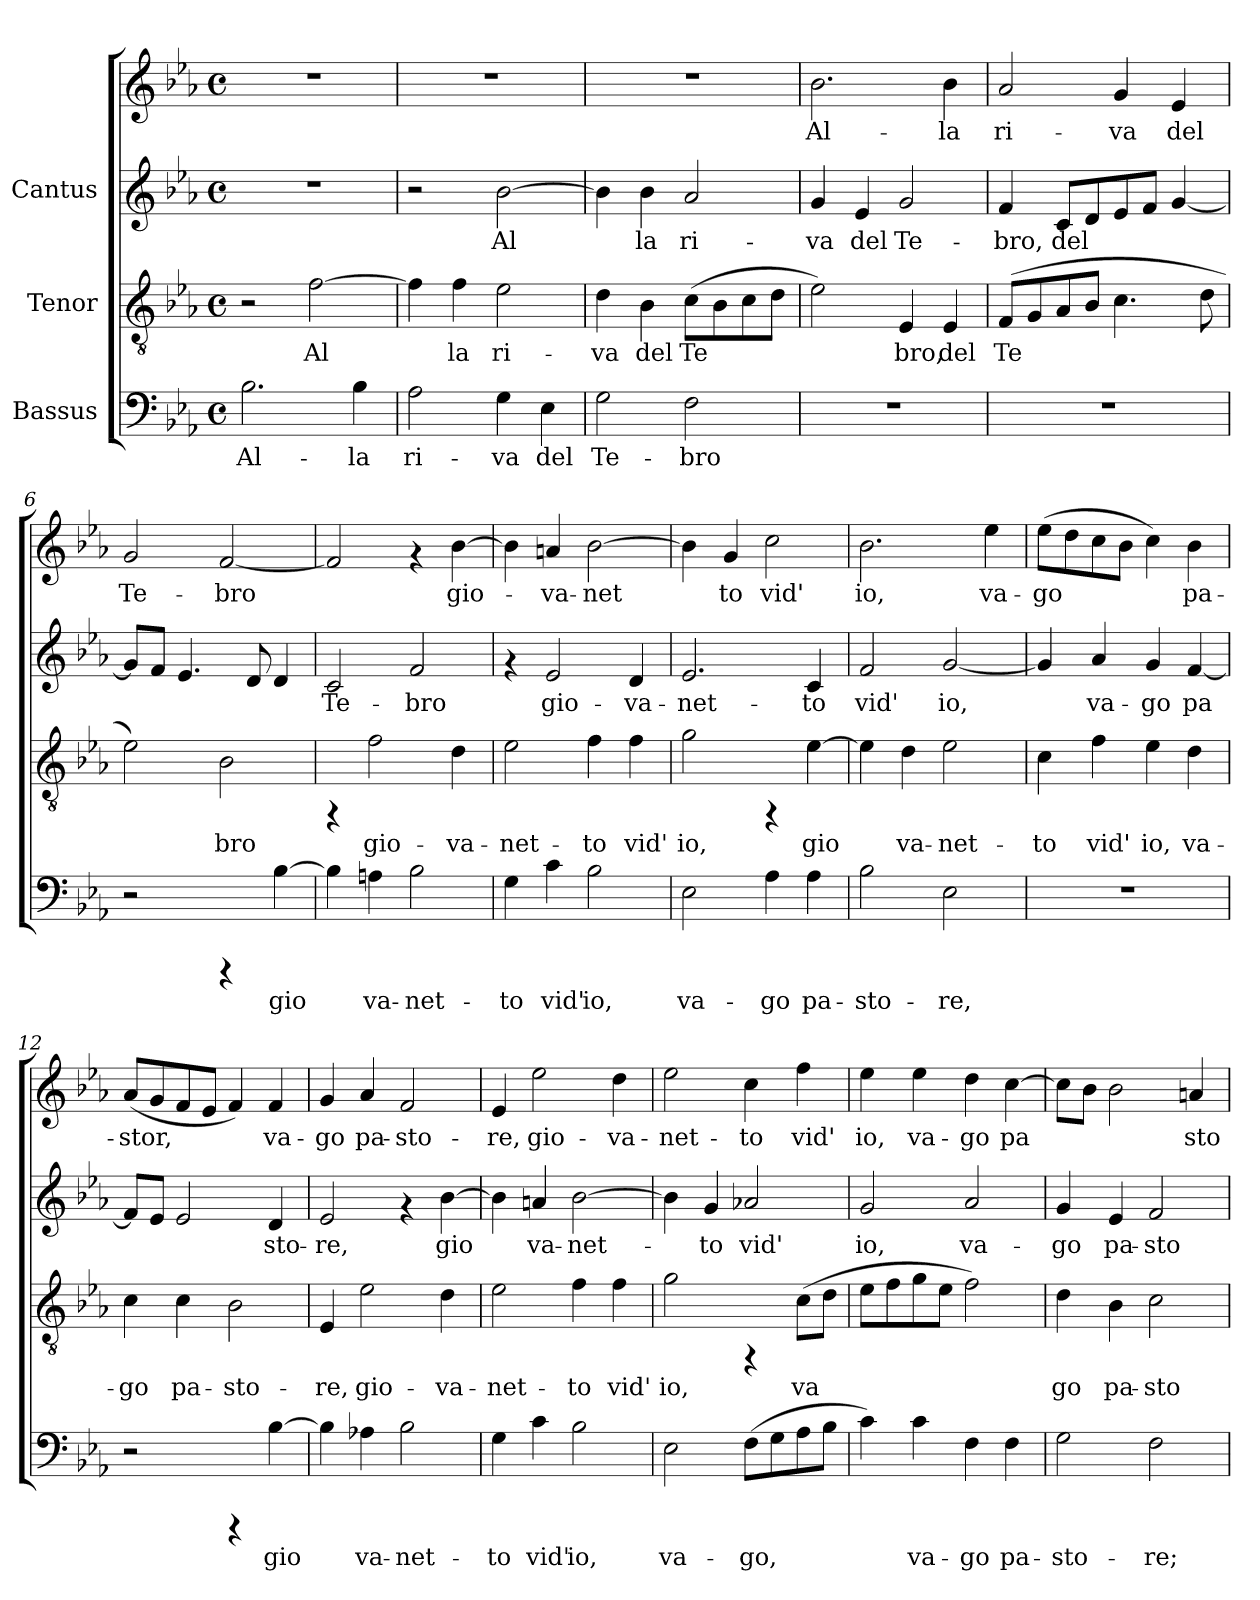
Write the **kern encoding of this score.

**kern	**text	**kern	**text	**kern	**text	**kern	**text
*part3	*part3	*part2	*part2	*part1	*part1	*part1	*part1
*staff4	*staff4	*staff3	*staff3	*staff2	*staff2	*staff1	*staff1
*I"Bassus	*	*I"Tenor	*	*I"Cantus	*	*	*
!!LO:PB:g=z
*stria5	*	*stria5	*	*stria5	*	*stria5	*
*clefF4	*	*clefGv2	*	*clefG2	*	*clefG2	*
*k[b-e-a-]	*	*k[b-e-a-]	*	*k[b-e-a-]	*	*k[b-e-a-]	*
*E-:	*	*E-:	*	*E-:	*	*E-:	*
*M4/4	*	*M4/4	*	*M4/4	*	*M4/4	*
*met(c)	*	*met(c)	*	*met(c)	*	*met(c)	*
*MM144	*	*MM144	*	*MM144	*	*MM144	*
=1	=1	=1	=1	=1	=1	=1	=1
!	!LO:LY:b:cj	!	!	!	!	!	!
2.B-\	Al-	2r	.	1r	.	1r	.
!	!	!	!LO:LY:b:cj	!	!	!	!
.	.	[>2f\	Al-	.	.	.	.
!	!LO:LY:b:cj	!	!	!	!	!	!
4B-\	-la	.	.	.	.	.	.
=2	=2	=2	=2	=2	=2	=2	=2
!	!LO:LY:b:cj	!	!LO:LY:b:cj	!	!	!	!
2A-\	ri-	4f\]	-	2r	.	1r	.
!	!	!	!LO:LY:b:cj	!	!	!	!
.	.	4f\	la	.	.	.	.
!	!LO:LY:b:cj	!	!LO:LY:b:cj	!	!LO:LY:b:cj	!	!
4G\	-va	2e-\	ri-	[>2b-\	Al-	.	.
!	!LO:LY:b:cj	!	!	!	!	!	!
4E-\	del	.	.	.	.	.	.
=3	=3	=3	=3	=3	=3	=3	=3
!	!LO:LY:b:cj	!	!LO:LY:b:cj	!	!LO:LY:b:cj	!	!
2G\	Te-	4d\	-va	4b-\]	-	1r	.
!	!	!	!LO:LY:b:cj	!	!LO:LY:b:cj	!	!
.	.	4B-\	del	4b-\	la	.	.
!	!LO:LY:b:cj	!	!LO:LY:b:cj	!	!LO:LY:b:cj	!	!
2F\	-bro	(>8c\L	Te-	2a-/	ri-	.	.
!	!	!	!LO:LY:b:cj	!	!	!	!
.	.	8B-\	--	.	.	.	.
!	!	!	!LO:LY:b:cj	!	!	!	!
.	.	8c\	--	.	.	.	.
!	!	!	!LO:LY:b:cj	!	!	!	!
.	.	8d\J	--	.	.	.	.
=4	=4	=4	=4	=4	=4	=4	=4
!	!	!	!LO:LY:b:cj	!	!LO:LY:b:cj	!	!LO:LY:b:cj
1r	.	2e-\)	-	4g/	va	2.b-\	-Al-
!	!	!	!	!	!LO:LY:b:cj	!	!
.	.	.	.	4e-/	del	.	.
!	!	!	!LO:LY:b:cj	!	!LO:LY:b:cj	!	!
.	.	4E-/	bro,	2g/	Te-	.	.
!	!	!	!LO:LY:b:cj	!	!	!	!LO:LY:b:cj
.	.	4E-/	del	.	.	4b-\	-la
!!LO:LB:g=z
=5	=5	=5	=5	=5	=5	=5	=5
!	!	!	!LO:LY:b:cj	!	!LO:LY:b:cj	!	!LO:LY:b:cj
1r	.	(<8F/L	Te-	4f/	bro,	2a-/	-ri-
!	!	!	!LO:LY:b:cj	!	!	!	!
.	.	8G/	--	.	.	.	.
!	!	!	!LO:LY:b:cj	!	!LO:LY:b:cj	!	!
.	.	8A-/	--	8c/L	del	.	.
!	!	!	!LO:LY:b:cj	!	!LO:LY:b:cj	!	!
.	.	8B-/J	--	8d/	.	.	.
!	!	!	!LO:LY:b:cj	!	!LO:LY:b:cj	!	!LO:LY:b:cj
.	.	4.c\	--	8e-/	.	4g/	-va
!	!	!	!	!	!LO:LY:b:cj	!	!
.	.	.	.	8f/J	.	.	.
!	!	!	!	!	!LO:LY:b:cj	!	!LO:LY:b:cj
.	.	.	.	[<4g/	.	4e-/	del
!	!	!	!LO:LY:b:cj	!	!	!	!
.	.	8d\	--	.	.	.	.
=6	=6	=6	=6	=6	=6	=6	=6
!	!	!	!LO:LY:b:cj	!	!	!	!LO:LY:b:cj
2r	.	2e-\)	-	8g/L]	.	2g/	Te-
.	.	.	.	8f/J	.	.	.
.	.	.	.	4.e-/	.	.	.
!	!	!	!LO:LY:b:cj	!	!	!	!LO:LY:b:cj
4rCCC	.	2B-\	bro	.	.	[<2f/	-bro
.	.	.	.	8d/	.	.	.
!	!LO:LY:b:cj	!	!	!	!	!	!
[>4B-\	gio-	.	.	4d/	.	.	.
=7	=7	=7	=7	=7	=7	=7	=7
!	!LO:LY:b:cj	!	!	!	!LO:LY:b:cj	!	!LO:LY:b:cj
4B-\]	-	4rFF	.	2c/	-Te-	2f/]	.
!	!LO:LY:b:cj	!	!LO:LY:b:cj	!	!	!	!
4An\	va-	2f\	gio-	.	.	.	.
!	!LO:LY:b:cj	!	!	!	!LO:LY:b:cj	!	!
2B-\	-net-	.	.	2f/	-bro	4rf	.
!	!	!	!LO:LY:b:cj	!	!	!	!LO:LY:b:cj
.	.	4d\	-va-	.	.	[>4b-\	gio-
=8	=8	=8	=8	=8	=8	=8	=8
!	!LO:LY:b:cj	!	!LO:LY:b:cj	!	!	!	!LO:LY:b:cj
4G\	-to	2e-\	-net-	4rf	.	4b-\]	.
!	!LO:LY:b:cj	!	!	!	!LO:LY:b:cj	!	!LO:LY:b:cj
4c\	vid'	.	.	2e-/	-gio-	4an/	va-
!	!LO:LY:b:cj	!	!LO:LY:b:cj	!	!	!	!LO:LY:b:cj
2B-\	io,	4f\	-to	.	.	[>2b-\	-net-
!	!	!	!LO:LY:b:cj	!	!LO:LY:b:cj	!	!
.	.	4f\	vid'	4d/	-va-	.	.
=9	=9	=9	=9	=9	=9	=9	=9
!	!LO:LY:b:cj	!	!LO:LY:b:cj	!	!LO:LY:b:cj	!	!LO:LY:b:cj
2E-\	va-	2g\	io,	2.e-/	net-	4b-\]	-
!	!	!	!	!	!	!	!LO:LY:b:cj
.	.	.	.	.	.	4g/	to
!	!LO:LY:b:cj	!	!	!	!	!	!LO:LY:b:cj
4A-\	-go	4rFF	.	.	.	2cc\	vid'
!	!LO:LY:b:cj	!	!LO:LY:b:cj	!	!LO:LY:b:cj	!	!
4A-\	pa-	[>4e-\	gio-	4c/	-to	.	.
!!LO:LB:g=z
=10	=10	=10	=10	=10	=10	=10	=10
!	!LO:LY:b:cj	!	!LO:LY:b:cj	!	!LO:LY:b:cj	!	!LO:LY:b:cj
2B-\	-sto-	4e-\]	-	2f/	-vid'	2.b-\	io,
!	!	!	!LO:LY:b:cj	!	!	!	!
.	.	4d\	va-	.	.	.	.
!	!LO:LY:b:cj	!	!LO:LY:b:cj	!	!LO:LY:b:cj	!	!
2E-\	-re,	2e-\	-net-	[<2g/	io,	.	.
!	!	!	!	!	!	!	!LO:LY:b:cj
.	.	.	.	.	.	4ee-\	va-
=11	=11	=11	=11	=11	=11	=11	=11
!	!	!	!LO:LY:b:cj	!	!LO:LY:b:cj	!	!LO:LY:b:cj
1r	.	4c\	-to	4g/]	-	(>8ee-\L	go
!	!	!	!	!	!	!	!LO:LY:b:cj
.	.	.	.	.	.	8dd\	.
!	!	!	!LO:LY:b:cj	!	!LO:LY:b:cj	!	!LO:LY:b:cj
.	.	4f\	vid'	4a-/	va-	8cc\	.
!	!	!	!	!	!	!	!LO:LY:b:cj
.	.	.	.	.	.	8b-\J	.
!	!	!	!LO:LY:b:cj	!	!LO:LY:b:cj	!	!LO:LY:b:cj
.	.	4e-\	io,	4g/	-go	4cc\)	.
!	!	!	!LO:LY:b:cj	!	!LO:LY:b:cj	!	!LO:LY:b:cj
.	.	4d\	va-	[<4f/	pa-	4b-\	pa-
=12	=12	=12	=12	=12	=12	=12	=12
!	!	!	!LO:LY:b:cj	!	!LO:LY:b:cj	!	!LO:LY:b:cj
2r	.	4c\	-go	8f/L]	-	(<8a-/L	-stor,
!	!	!	!	!	!LO:LY:b:cj	!	!LO:LY:b:cj
.	.	.	.	8e-/J	.	8g/	.
!	!	!	!LO:LY:b:cj	!	!LO:LY:b:cj	!	!LO:LY:b:cj
.	.	4c\	pa-	2e-/	.	8f/	.
!	!	!	!	!	!	!	!LO:LY:b:cj
.	.	.	.	.	.	8e-/J	.
!	!	!	!LO:LY:b:cj	!	!	!	!LO:LY:b:cj
4rCCC	.	2B-\	-sto-	.	.	4f/)	.
!	!LO:LY:b:cj	!	!	!	!LO:LY:b:cj	!	!LO:LY:b:cj
[>4B-\	gio-	.	.	4d/	sto-	4f/	va-
=13	=13	=13	=13	=13	=13	=13	=13
!	!LO:LY:b:cj	!	!LO:LY:b:cj	!	!LO:LY:b:cj	!	!LO:LY:b:cj
4B-\]	-	4E-/	-re,	2e-/	-re,	4g/	-go
!	!LO:LY:b:cj	!	!LO:LY:b:cj	!	!	!	!LO:LY:b:cj
4A-X\	va-	2e-\	gio-	.	.	4a-/	pa-
!	!LO:LY:b:cj	!	!	!	!	!	!LO:LY:b:cj
2B-\	-net-	.	.	4rf	.	2f/	-sto-
!	!	!	!LO:LY:b:cj	!	!LO:LY:b:cj	!	!
.	.	4d\	-va-	[>4b-\	gio-	.	.
=14	=14	=14	=14	=14	=14	=14	=14
!	!LO:LY:b:cj	!	!LO:LY:b:cj	!	!LO:LY:b:cj	!	!LO:LY:b:cj
4G\	-to	2e-\	-net-	4b-\]	-	4e-/	-re,
!	!LO:LY:b:cj	!	!	!	!LO:LY:b:cj	!	!LO:LY:b:cj
4c\	vid'	.	.	4an/	va-	2ee-\	gio-
!	!LO:LY:b:cj	!	!LO:LY:b:cj	!	!LO:LY:b:cj	!	!
2B-\	io,	4f\	-to	[>2b-\	-net-	.	.
!	!	!	!LO:LY:b:cj	!	!	!	!LO:LY:b:cj
.	.	4f\	vid'	.	.	4dd\	-va-
!!LO:PB:g=z
=15	=15	=15	=15	=15	=15	=15	=15
!	!LO:LY:b:cj	!	!LO:LY:b:cj	!	!LO:LY:b:cj	!	!LO:LY:b:cj
2E-\	va-	2g\	io,	4b-\]	.	2ee-\	-net-
!	!	!	!	!	!LO:LY:b:cj	!	!
.	.	.	.	4g/	to	.	.
!	!LO:LY:b:cj	!	!	!	!LO:LY:b:cj	!	!LO:LY:b:cj
(>8F\L	-go,	4rFF	.	2a-X/	vid'	4cc\	-to
!	!LO:LY:b:cj	!	!	!	!	!	!
8G\	.	.	.	.	.	.	.
!	!LO:LY:b:cj	!	!LO:LY:b:cj	!	!	!	!LO:LY:b:cj
8A-\	.	(>8c\L	va-	.	.	4ff\	vid'
!	!LO:LY:b:cj	!	!LO:LY:b:cj	!	!	!	!
8B-\J	.	8d\J	--	.	.	.	.
=16	=16	=16	=16	=16	=16	=16	=16
!	!LO:LY:b:cj	!	!	!	!LO:LY:b:cj	!	!LO:LY:b:cj
4c\)	.	8e-\L	.	2g/	-io,	4ee-\	io,
.	.	8f\	.	.	.	.	.
!	!LO:LY:b:cj	!	!	!	!	!	!LO:LY:b:cj
4c\	va-	8g\	.	.	.	4ee-\	va-
.	.	8e-\J	.	.	.	.	.
!	!LO:LY:b:cj	!	!	!	!LO:LY:b:cj	!	!LO:LY:b:cj
4F\	-go	2f\)	.	2a-/	va-	4dd\	-go
!	!LO:LY:b:cj	!	!	!	!	!	!LO:LY:b:cj
4F\	pa-	.	.	.	.	[>4cc\	pa-
=17	=17	=17	=17	=17	=17	=17	=17
!	!LO:LY:b:cj	!	!LO:LY:b:cj	!	!LO:LY:b:cj	!	!LO:LY:b:cj
2G\	-sto-	4d\	-go	4g/	-go	8cc\L]	-
!	!	!	!	!	!	!	!LO:LY:b:cj
.	.	.	.	.	.	8b-\J	.
!	!	!	!LO:LY:b:cj	!	!LO:LY:b:cj	!	!LO:LY:b:cj
.	.	4B-\	pa-	4e-/	pa-	2b-\	.
!	!LO:LY:b:cj	!	!LO:LY:b:cj	!	!LO:LY:b:cj	!	!
2F\	-re;	2c\	-sto-	2f/	-sto-	.	.
!	!	!	!	!	!	!	!LO:LY:b:cj
.	.	.	.	.	.	4an/	sto-
=	=	=	=	=	=	=	=
*-	*-	*-	*-	*-	*-	*-	*-
